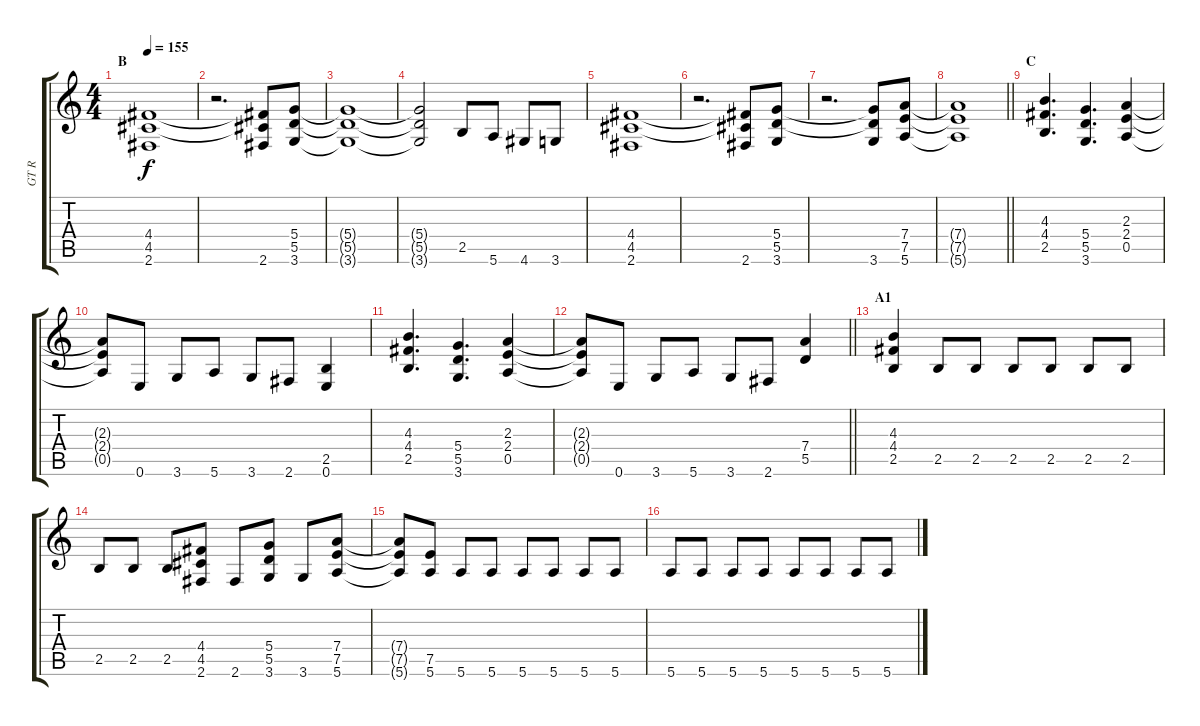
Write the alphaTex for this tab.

\track ("GT R" "GT R") {instrument distortionguitar}
\staff {score tabs}
\tuning (E4 B3 G3 D3 A2 E2) {hide}
\ts (4 4)
\section ("" "B")
\tempo 155
\clef g2
\ks c
(4.4 4.5 2.6).1{dy f} |
r.2{d} (4.4{t} 4.5{t} 2.6).8 (5.4 5.5 3.6).8 |
(5.4{t} 5.5{t} 3.6{t}).1 |
(5.4{t} 5.5{t} 3.6{t}).2 2.5.8 5.6.8 4.6.8 3.6.8 |
(4.4 4.5 2.6).1 |
r.2{d} (4.4{t} 4.5{t} 2.6).8 (5.4 5.5 3.6).8 |
r.2{d} (5.4{t} 5.5{t} 3.6).8 (7.4 7.5 5.6).8 |
\barLineRight lightlight
(7.4{t} 7.5{t} 5.6{t}).1 |
\section ("" "C")
(4.3 4.4 2.5).4{d} (5.4 5.5 3.6).4{d} (2.3 2.4 0.5).4 |
(2.3{t} 2.4{t} 0.5{t}).8 0.6.8 3.6.8 5.6.8 3.6.8 2.6.8 (2.5 0.6).4 |
(4.3 4.4 2.5).4{d} (5.4 5.5 3.6).4{d} (2.3 2.4 0.5).4 |
\barLineRight lightlight
(2.3{t} 2.4{t} 0.5{t}).8 0.6.8 3.6.8 5.6.8 3.6.8 2.6.8 (7.4 5.5).4 |
\section ("" "A1")
(4.3 4.4 2.5).4 2.5.8 2.5.8 2.5.8 2.5.8 2.5.8 2.5.8 |
2.5.8 2.5.8 2.5.8 (4.4 4.5 2.6).8 2.6.8 (5.4 5.5 3.6).8 3.6.8 (7.4 7.5 5.6).8 |
(7.4{t} 7.5{t} 5.6{t}).8 (7.5 5.6).8 5.6.8 5.6.8 5.6.8 5.6.8 5.6.8 5.6.8 |
5.6.8 5.6.8 5.6.8 5.6.8 5.6.8 5.6.8 5.6.8 5.6.8
